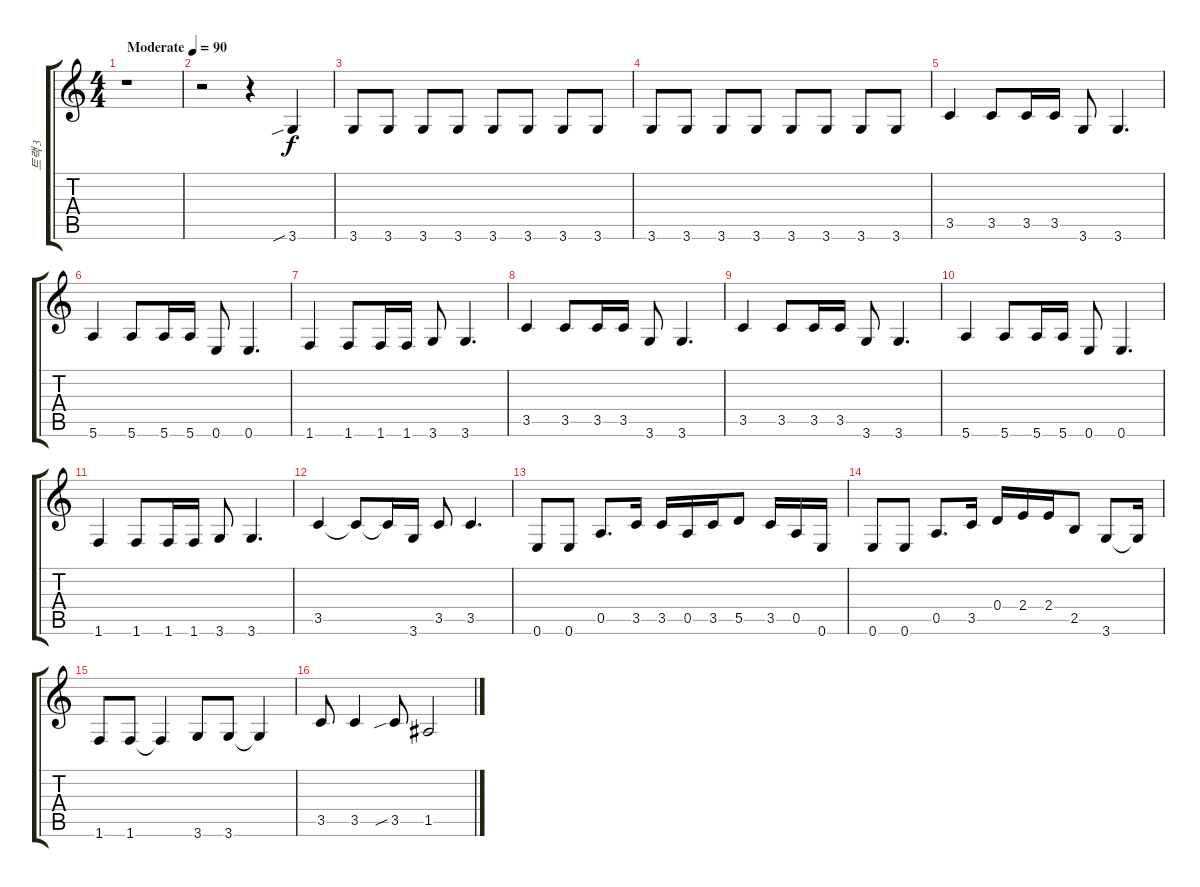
\track ("트랙 3" "트랙 3") {instrument electricbassfinger}
\staff {score tabs}
\tuning (E4 B3 G3 D3 A2 E2) {hide}
\ts (4 4)
\tempo (90 "Moderate")
\clef g2
\ks c
r.1{dy f instrument electricbassfinger} |
r.2 r.4 3.6{sib}.4 |
3.6.8 3.6.8 3.6.8 3.6.8 3.6.8 3.6.8 3.6.8 3.6.8 |
3.6.8 3.6.8 3.6.8 3.6.8 3.6.8 3.6.8 3.6.8 3.6.8 |
3.5.4 3.5.8 3.5.16 3.5.16 3.6.8 3.6.4{d} |
5.6.4 5.6.8 5.6.16 5.6.16 0.6.8 0.6.4{d} |
1.6.4 1.6.8 1.6.16 1.6.16 3.6.8 3.6.4{d} |
3.5.4 3.5.8 3.5.16 3.5.16 3.6.8 3.6.4{d} |
3.5.4 3.5.8 3.5.16 3.5.16 3.6.8 3.6.4{d} |
5.6.4 5.6.8 5.6.16 5.6.16 0.6.8 0.6.4{d} |
1.6.4 1.6.8 1.6.16 1.6.16 3.6.8 3.6.4{d} |
3.5.4 3.5{t}.8 3.5{t}.16 3.6.16 3.5.8 3.5.4{d} |
0.6.8 0.6.8 0.5.8{d} 3.5.16 3.5.16 0.5.16 3.5.16 5.5.8 3.5.16 0.5.16 0.6.16 |
0.6.8 0.6.8 0.5.8{d} 3.5.16 0.4.16 2.4.16 2.4.16 2.5.8 3.6.8 3.6{t}.16 |
1.6.8 1.6.8 1.6{t}.4 3.6.8 3.6.8 3.6{t}.4 |
3.5.8 3.5.4 3.5{sib}.8 1.5.2
